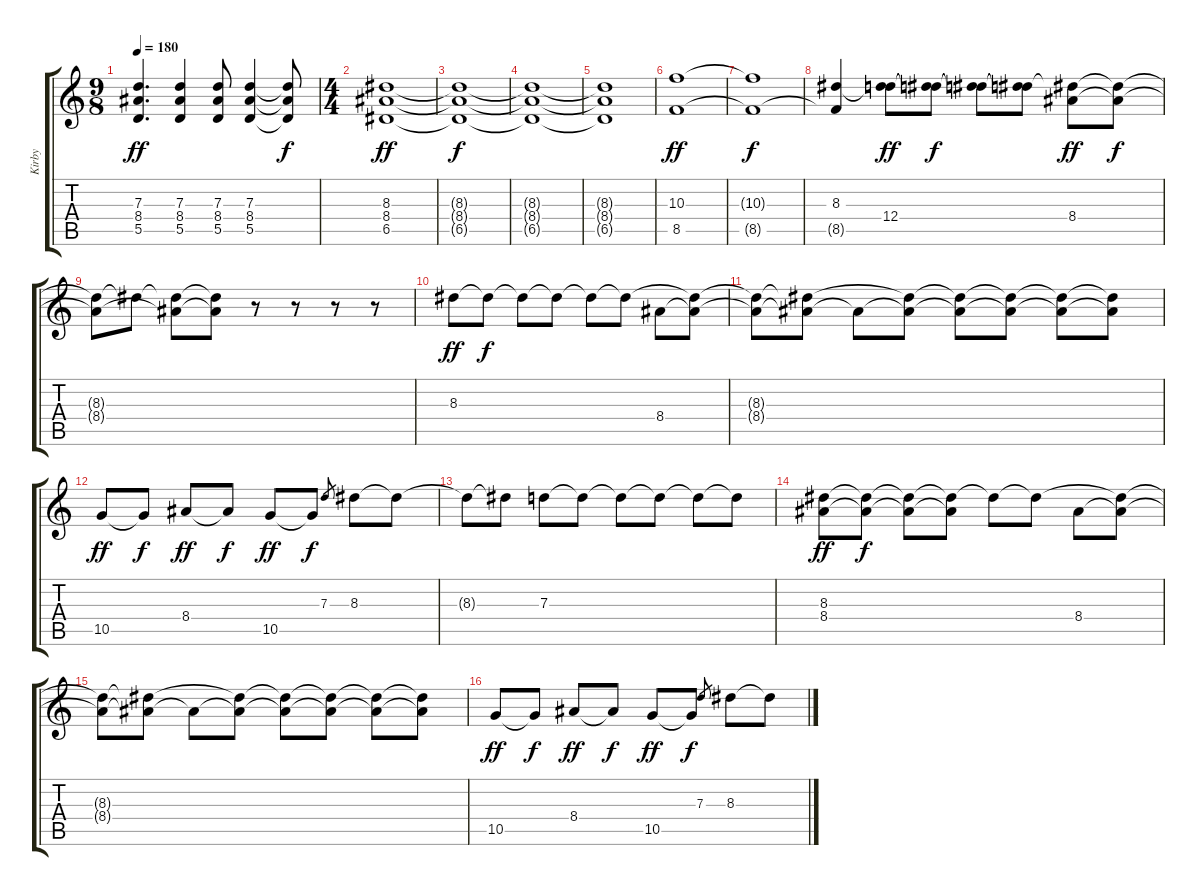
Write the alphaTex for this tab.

\track ("Kirby" "Kirby") {instrument electricguitarclean}
\staff {score tabs}
\tuning (E4 B3 G3 D3 A2 E2) {hide}
\ts (9 8)
\tempo 180
\clef g2
\ks c
(7.3 8.4 5.5).4{d dy ff} (7.3 8.4 5.5).4 (7.3 8.4 5.5).8 (7.3 8.4 5.5).4 (7.3{t} 8.4{t} 5.5{t}).8{dy f} |
\ts (4 4)
(8.3 8.4 6.5).1{dy ff} |
(8.3{t} 8.4{t} 6.5{t}).1{dy f} |
(8.3{t} 8.4{t} 6.5{t}).1 |
(8.3{t} 8.4{t} 6.5{t}).1 |
(10.3 8.5).1{dy ff} |
(10.3{t} 8.5{t}).1{dy f} |
(8.3 8.5{t}).4{instrument electricguitarclean} (8.3{t} 12.4).8{dy ff} (8.3{t} 12.4{t}).8{dy f} (8.3{t} 12.4{t}).8 (8.3{t} 12.4{t}).8 (8.3{t} 8.4).8{dy ff} (8.3{t} 8.4{t}).8{dy f} |
(8.3{t} 8.4{t}).8 8.3{t}.8 (8.3{t} 8.4{t}).8 (8.3{t} 8.4{t}).8 r.8 r.8 r.8 r.8 |
8.3.8{dy ff} 8.3{t}.8{dy f} 8.3{t}.8 8.3{t}.8 8.3{t}.8 8.3{t}.8 8.4.8 (8.3{t} 8.4{t}).8 |
(8.3{t} 8.4{t}).8 (8.3{t} 8.4{t}).8 8.4{t}.8 (8.3{t} 8.4{t}).8 (8.3{t} 8.4{t}).8 (8.3{t} 8.4{t}).8 (8.3{t} 8.4{t}).8 (8.3{t} 8.4{t}).8 |
10.5.8{dy ff} 10.5{t}.8{dy f} 8.4.8{dy ff} 8.4{t}.8{dy f} 10.5.8{dy ff} 10.5{t}.8{dy f} 7.3.8{gr} 8.3.8 8.3{t}.8 |
8.3{t}.8 8.3{t}.8 7.3.8 7.3{t}.8 7.3{t}.8 7.3{t}.8 7.3{t}.8 7.3{t}.8 |
(8.3 8.4).8{dy ff} (8.3{t} 8.4{t}).8{dy f} (8.3{t} 8.4{t}).8 (8.3{t} 8.4{t}).8 8.3{t}.8 8.3{t}.8 8.4.8 (8.3{t} 8.4{t}).8 |
(8.3{t} 8.4{t}).8 (8.3{t} 8.4{t}).8 8.4{t}.8 (8.3{t} 8.4{t}).8 (8.3{t} 8.4{t}).8 (8.3{t} 8.4{t}).8 (8.3{t} 8.4{t}).8 (8.3{t} 8.4{t}).8 |
10.5.8{dy ff} 10.5{t}.8{dy f} 8.4.8{dy ff} 8.4{t}.8{dy f} 10.5.8{dy ff} 10.5{t}.8{dy f} 7.3.8{gr} 8.3.8 8.3{t}.8
